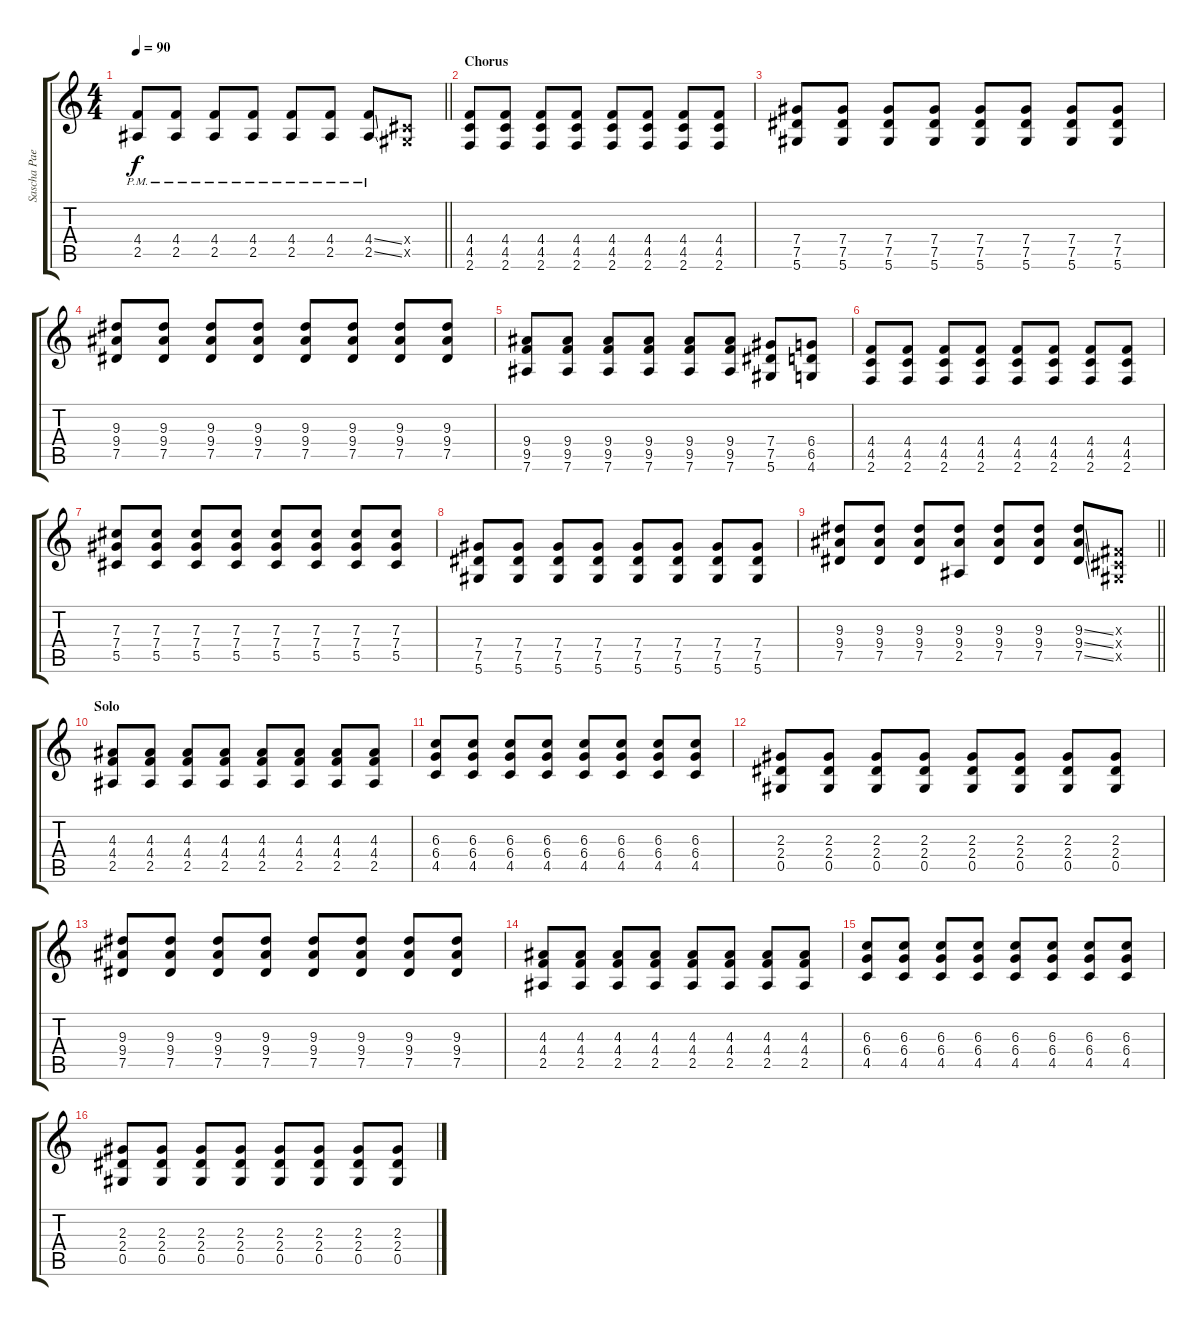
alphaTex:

\track ("Sascha Paeth (Rhythm Guitar)" "Sascha Pae") {instrument overdrivenguitar}
\staff {score tabs}
\tuning (Eb4 Bb3 Gb3 Db3 Ab2 Eb2) {hide}
\ts (4 4)
\tempo 90
\clef g2
\barLineRight lightlight
\ks c
(4.4{pm} 2.5{pm}).8{dy f} (4.4{pm} 2.5{pm}).8 (4.4{pm} 2.5{pm}).8 (4.4{pm} 2.5{pm}).8 (4.4{pm} 2.5{pm}).8 (4.4{pm} 2.5).8 (4.4{ss} 2.5{ss pm}).8 (0.4{x} 0.5{x}).8 |
\section ("" "Chorus")
(4.4 4.5 2.6).8 (4.4 4.5 2.6).8 (4.4 4.5 2.6).8 (4.4 4.5 2.6).8 (4.4 4.5 2.6).8 (4.4 4.5 2.6).8 (4.4 4.5 2.6).8 (4.4 4.5 2.6).8 |
(7.4 7.5 5.6).8 (7.4 7.5 5.6).8 (7.4 7.5 5.6).8 (7.4 7.5 5.6).8 (7.4 7.5 5.6).8 (7.4 7.5 5.6).8 (7.4 7.5 5.6).8 (7.4 7.5 5.6).8 |
(9.3 9.4 7.5).8 (9.3 9.4 7.5).8 (9.3 9.4 7.5).8 (9.3 9.4 7.5).8 (9.3 9.4 7.5).8 (9.3 9.4 7.5).8 (9.3 9.4 7.5).8 (9.3 9.4 7.5).8 |
(9.4 9.5 7.6).8 (9.4 9.5 7.6).8 (9.4 9.5 7.6).8 (9.4 9.5 7.6).8 (9.4 9.5 7.6).8 (9.4 9.5 7.6).8 (7.4 7.5 5.6).8 (6.4 6.5 4.6).8 |
(4.4 4.5 2.6).8 (4.4 4.5 2.6).8 (4.4 4.5 2.6).8 (4.4 4.5 2.6).8 (4.4 4.5 2.6).8 (4.4 4.5 2.6).8 (4.4 4.5 2.6).8 (4.4 4.5 2.6).8 |
(7.3 7.4 5.5).8 (7.3 7.4 5.5).8 (7.3 7.4 5.5).8 (7.3 7.4 5.5).8 (7.3 7.4 5.5).8 (7.3 7.4 5.5).8 (7.3 7.4 5.5).8 (7.3 7.4 5.5).8 |
(7.4 7.5 5.6).8 (7.4 7.5 5.6).8 (7.4 7.5 5.6).8 (7.4 7.5 5.6).8 (7.4 7.5 5.6).8 (7.4 7.5 5.6).8 (7.4 7.5 5.6).8 (7.4 7.5 5.6).8 |
\barLineRight lightlight
(9.3 9.4 7.5).8 (9.3 9.4 7.5).8 (9.3 9.4 7.5).8 (9.3 9.4 2.5).8 (9.3 9.4 7.5).8 (9.3 9.4 7.5).8 (9.3{ss} 9.4{ss} 7.5{ss}).8 (0.3{x} 0.4{x} 0.5{x}).8 |
\section ("" "Solo")
(4.3 4.4 2.5).8 (4.3 4.4 2.5).8 (4.3 4.4 2.5).8 (4.3 4.4 2.5).8 (4.3 4.4 2.5).8 (4.3 4.4 2.5).8 (4.3 4.4 2.5).8 (4.3 4.4 2.5).8 |
(6.3 6.4 4.5).8 (6.3 6.4 4.5).8 (6.3 6.4 4.5).8 (6.3 6.4 4.5).8 (6.3 6.4 4.5).8 (6.3 6.4 4.5).8 (6.3 6.4 4.5).8 (6.3 6.4 4.5).8 |
(2.3 2.4 0.5).8 (2.3 2.4 0.5).8 (2.3 2.4 0.5).8 (2.3 2.4 0.5).8 (2.3 2.4 0.5).8 (2.3 2.4 0.5).8 (2.3 2.4 0.5).8 (2.3 2.4 0.5).8 |
(9.3 9.4 7.5).8 (9.3 9.4 7.5).8 (9.3 9.4 7.5).8 (9.3 9.4 7.5).8 (9.3 9.4 7.5).8 (9.3 9.4 7.5).8 (9.3 9.4 7.5).8 (9.3 9.4 7.5).8 |
(4.3 4.4 2.5).8 (4.3 4.4 2.5).8 (4.3 4.4 2.5).8 (4.3 4.4 2.5).8 (4.3 4.4 2.5).8 (4.3 4.4 2.5).8 (4.3 4.4 2.5).8 (4.3 4.4 2.5).8 |
(6.3 6.4 4.5).8 (6.3 6.4 4.5).8 (6.3 6.4 4.5).8 (6.3 6.4 4.5).8 (6.3 6.4 4.5).8 (6.3 6.4 4.5).8 (6.3 6.4 4.5).8 (6.3 6.4 4.5).8 |
(2.3 2.4 0.5).8 (2.3 2.4 0.5).8 (2.3 2.4 0.5).8 (2.3 2.4 0.5).8 (2.3 2.4 0.5).8 (2.3 2.4 0.5).8 (2.3 2.4 0.5).8 (2.3 2.4 0.5).8
